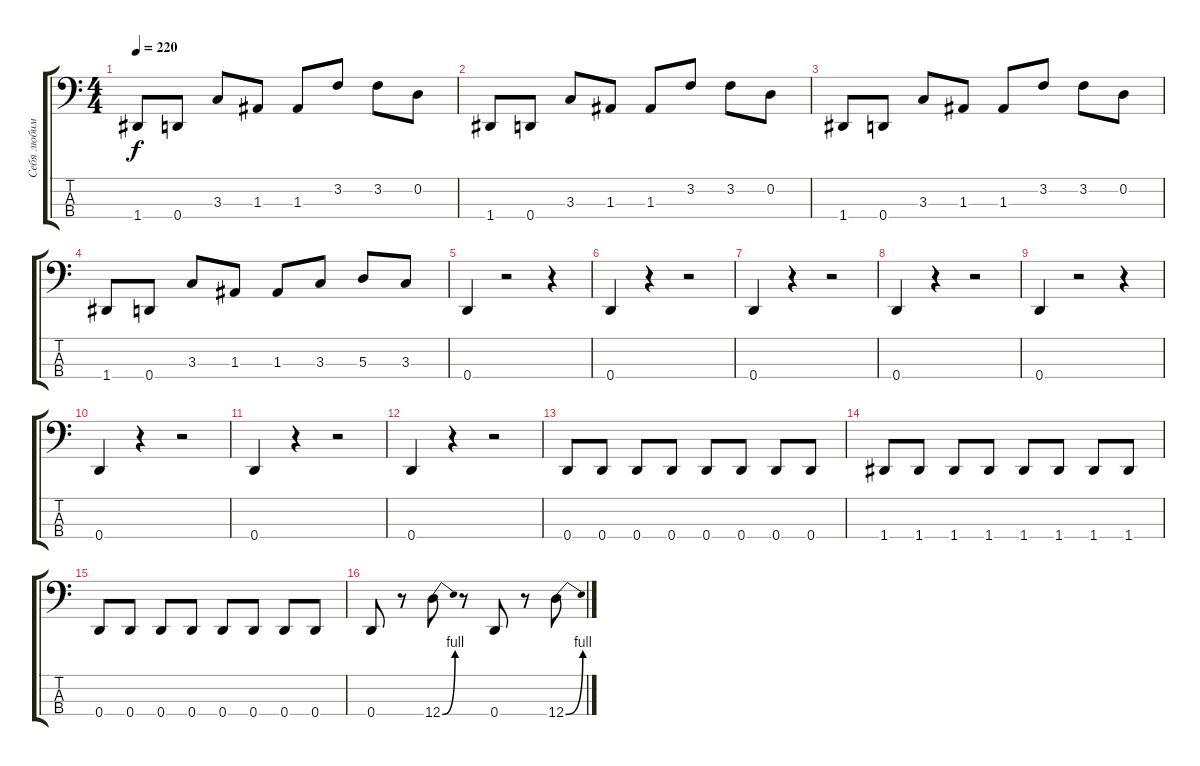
\track ("Себя любимый" "Себя любим") {instrument electricbassfinger}
\staff {score tabs}
\tuning (G2 D2 A1 D1) {hide}
\ts (4 4)
\tempo 220
\clef f4
\ks c
1.4.8{dy f} 0.4.8 3.3.8 1.3.8 1.3.8 3.2.8 3.2.8 0.2.8 |
1.4.8 0.4.8 3.3.8 1.3.8 1.3.8 3.2.8 3.2.8 0.2.8 |
1.4.8 0.4.8 3.3.8 1.3.8 1.3.8 3.2.8 3.2.8 0.2.8 |
1.4.8 0.4.8 3.3.8 1.3.8 1.3.8 3.3.8 5.3.8 3.3.8 |
0.4.4 r.2 r.4 |
0.4.4 r.4 r.2 |
0.4.4 r.4 r.2 |
0.4.4 r.4 r.2 |
0.4.4 r.2 r.4 |
0.4.4 r.4 r.2 |
0.4.4 r.4 r.2 |
0.4.4 r.4 r.2 |
0.4.8 0.4.8 0.4.8 0.4.8 0.4.8 0.4.8 0.4.8 0.4.8 |
1.4.8 1.4.8 1.4.8 1.4.8 1.4.8 1.4.8 1.4.8 1.4.8 |
0.4.8 0.4.8 0.4.8 0.4.8 0.4.8 0.4.8 0.4.8 0.4.8 |
0.4.8 r.8 12.4{be (bend 0 0 60 4)}.8 r.8 0.4.8 r.8 12.4{be (bend 0 0 60 4)}.8
